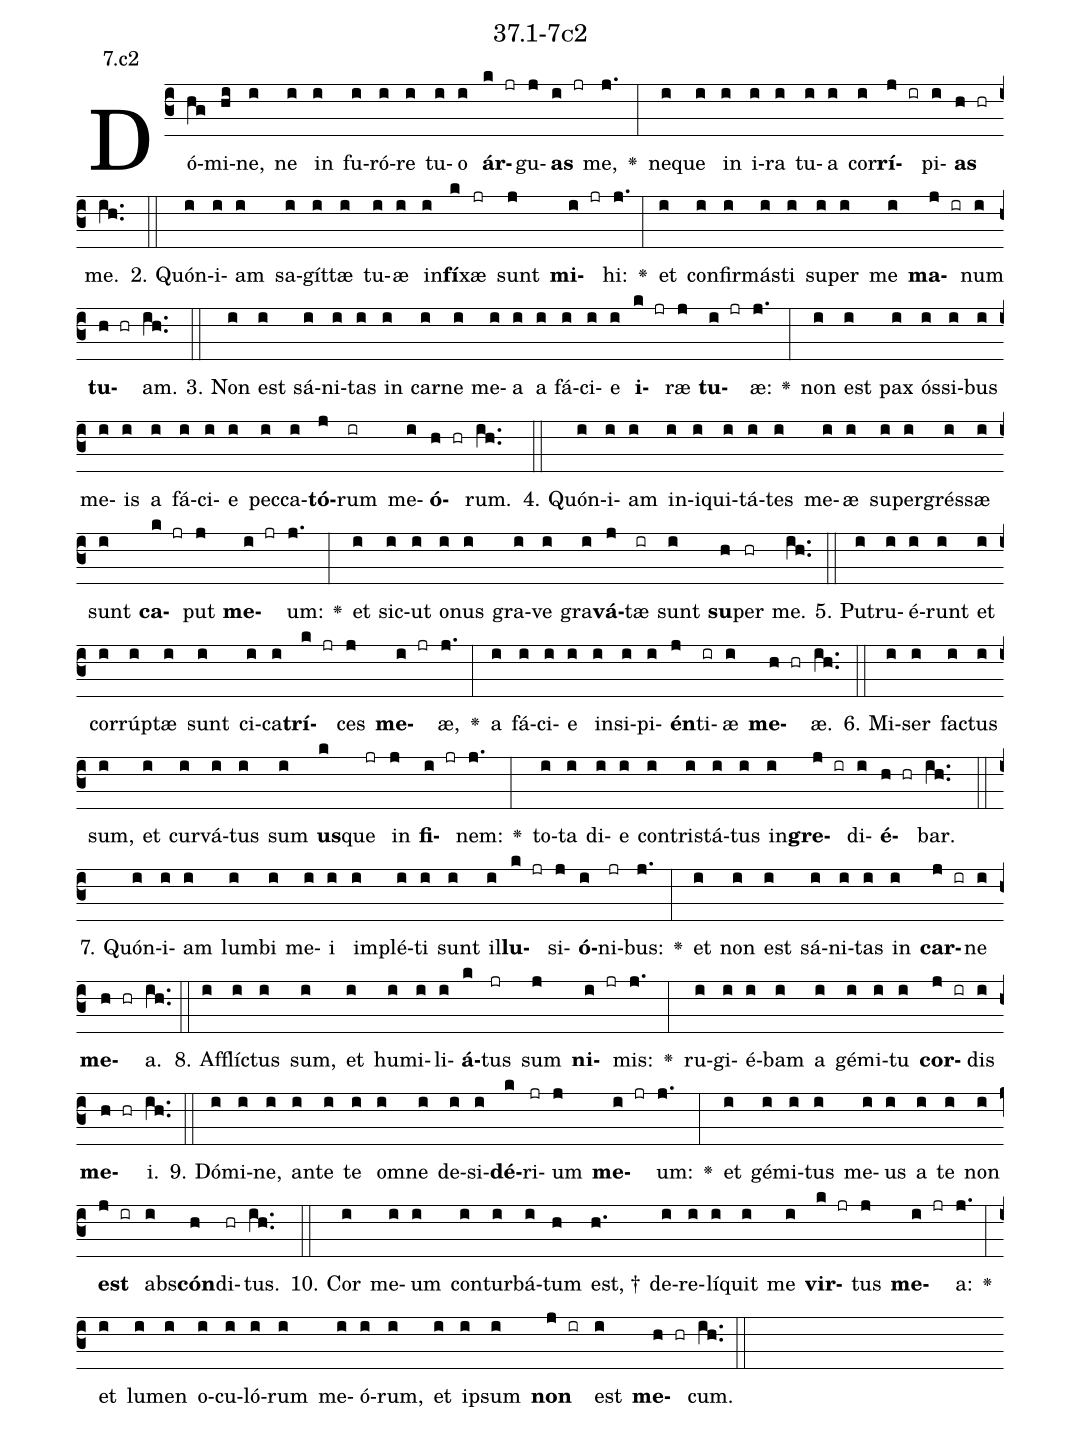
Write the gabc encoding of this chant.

name: 37.1-7c2;
annotation: 7.c2;
%%
(c3)Dó(hg)mi(hi)ne,(i) ne(i) in(i) fu(i)ró(i)re(i) tu(i)o(i) <b>ár</b>(k jr)gu(j)<b>as</b>(i jr) me,(j.) <v>\greheightstar</v>(:) ne(i)que(i) in(i) i(i)ra(i) tu(i)a(i) cor(i)<b>rí</b>(j ir)pi(i)<b>as</b>(h hr) me.(ih..) (::)
2. Quón(i)i(i)am(i) sa(i)gít(i)tæ(i) tu(i)æ(i) in(i)<b>fí</b>(k)xæ(jr) sunt(j) <b>mi</b>(i jr)hi:(j.) <v>\greheightstar</v>(:) et(i) con(i)fir(i)más(i)ti(i) su(i)per(i) me(i) <b>ma</b>(j ir)num(i) <b>tu</b>(h hr)am.(ih..) (::)
3. Non(i) est(i) sá(i)ni(i)tas(i) in(i) car(i)ne(i) me(i)a(i) a(i) fá(i)ci(i)e(i) <b>i</b>(k jr)ræ(j) <b>tu</b>(i jr)æ:(j.) <v>\greheightstar</v>(:) non(i) est(i) pax(i) ós(i)si(i)bus(i) me(i)is(i) a(i) fá(i)ci(i)e(i) pec(i)ca(i)<b>tó</b>(j)rum(ir) me(i)<b>ó</b>(h hr)rum.(ih..) (::)
4. Quón(i)i(i)am(i) in(i)i(i)qui(i)tá(i)tes(i) me(i)æ(i) su(i)per(i)grés(i)sæ(i) sunt(i) <b>ca</b>(k jr)put(j) <b>me</b>(i jr)um:(j.) <v>\greheightstar</v>(:) et(i) sic(i)ut(i) o(i)nus(i) gra(i)ve(i) gra(i)<b>vá</b>(j)tæ(ir) sunt(i) <b>su</b>(h)per(hr) me.(ih..) (::)
5. Pu(i)tru(i)é(i)runt(i) et(i) cor(i)rúp(i)tæ(i) sunt(i) ci(i)ca(i)<b>trí</b>(k jr)ces(j) <b>me</b>(i jr)æ,(j.) <v>\greheightstar</v>(:) a(i) fá(i)ci(i)e(i) in(i)si(i)pi(i)<b>én</b>(j)ti(ir)æ(i) <b>me</b>(h hr)æ.(ih..) (::)
6. Mi(i)ser(i) fac(i)tus(i) sum,(i) et(i) cur(i)vá(i)tus(i) sum(i) <b>us</b>(k)que(jr) in(j) <b>fi</b>(i jr)nem:(j.) <v>\greheightstar</v>(:) to(i)ta(i) di(i)e(i) con(i)tris(i)tá(i)tus(i) in(i)<b>gre</b>(j ir)di(i)<b>é</b>(h hr)bar.(ih..) (::)
7. Quón(i)i(i)am(i) lum(i)bi(i) me(i)i(i) im(i)plé(i)ti(i) sunt(i) il(i)<b>lu</b>(k jr)si(j)<b>ó</b>(i)ni(jr)bus:(j.) <v>\greheightstar</v>(:) et(i) non(i) est(i) sá(i)ni(i)tas(i) in(i) <b>car</b>(j ir)ne(i) <b>me</b>(h hr)a.(ih..) (::)
8. Af(i)flíc(i)tus(i) sum,(i) et(i) hu(i)mi(i)li(i)<b>á</b>(k)tus(jr) sum(j) <b>ni</b>(i jr)mis:(j.) <v>\greheightstar</v>(:) ru(i)gi(i)é(i)bam(i) a(i) gé(i)mi(i)tu(i) <b>cor</b>(j ir)dis(i) <b>me</b>(h hr)i.(ih..) (::)
9. Dó(i)mi(i)ne,(i) an(i)te(i) te(i) om(i)ne(i) de(i)si(i)<b>dé</b>(k)ri(jr)um(j) <b>me</b>(i jr)um:(j.) <v>\greheightstar</v>(:) et(i) gé(i)mi(i)tus(i) me(i)us(i) a(i) te(i) non(i) <b>est</b>(j ir) abs(i)<b>cón</b>(h)di(hr)tus.(ih..) (::)
10. Cor(i) me(i)um(i) con(i)tur(i)bá(i)tum(h) est, †(h.) de(i)re(i)lí(i)quit(i) me(i) <b>vir</b>(k jr)tus(j) <b>me</b>(i jr)a:(j.) <v>\greheightstar</v>(:) et(i) lu(i)men(i) o(i)cu(i)ló(i)rum(i) me(i)ó(i)rum,(i) et(i) ip(i)sum(i) <b>non</b>(j ir) est(i) <b>me</b>(h hr)cum.(ih..) (::)
